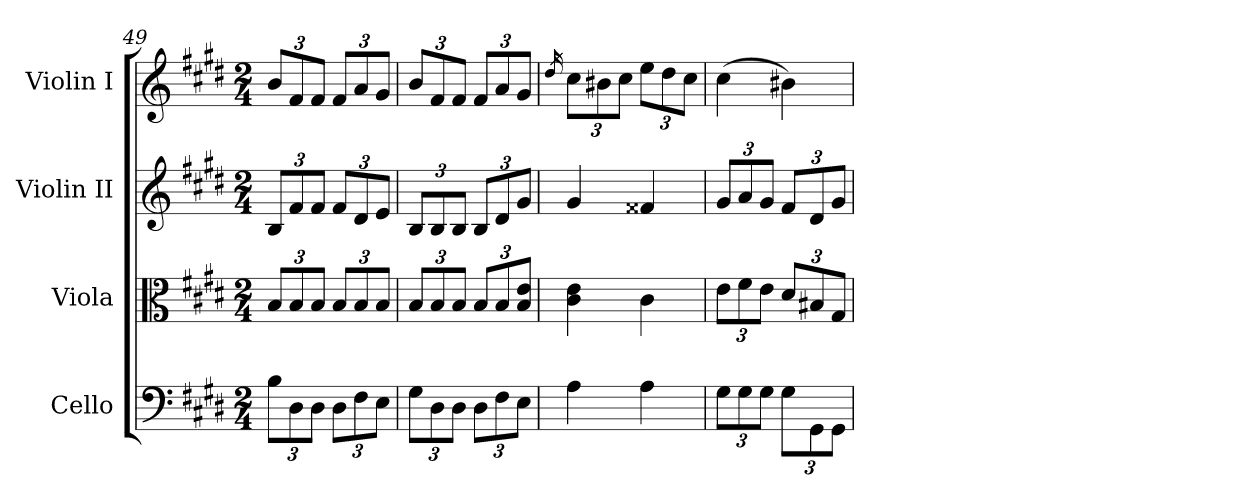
**kern	**kern	**kern	**kern
*part4	*part3	*part2	*part1
*staff4	*staff3	*staff2	*staff1
*I"Cello	*I"Viola	*I"Violin II	*I"Violin I
*	*I'Vla	*I'Vln	*I'Vln
*clefF4	*clefC3	*clefG2	*clefG2
*k[f#c#g#d#]	*k[f#c#g#d#]	*k[f#c#g#d#]	*k[f#c#g#d#]
*M2/4	*M2/4	*M2/4	*M2/4
*Xbrackettup	*Xbrackettup	*Xbrackettup	*Xbrackettup
=49	=49	=49	=49
12B\L	12B/L	12B/L	12b/L
12D#\	12B/	12f#/	12f#/
12D#\J	12B/J	12f#/J	12f#/J
12D#\L	12B/L	12f#/L	12f#/L
12F#\	12B/	12d#/	12a/
12E\J	12B/J	12e/J	12g#/J
=50	=50	=50	=50
12G#\L	12B/L	12B/L	12b/L
12D#\	12B/	12B/	12f#/
12D#\J	12B/J	12B/J	12f#/J
12D#\L	12B/L	12B/L	12f#/L
12F#\	12B/	12d#/	12a/
12E\J	12B/ 12e/J	12g#/J	12g#/J
=51	=51	=51	=51
.	.	.	16qdd#/
4A\	4c#\ 4e\	4g#/	12cc#\L
.	.	.	12b#X\
.	.	.	12cc#\J
4A\	4c#\	4f##X/	12ee\L
.	.	.	12dd#\
.	.	.	12cc#\J
=52	=52	=52	=52
12G#\L	12e\L	12g#/L	(>4cc#\
12G#\	12f#\	12a/	.
12G#\J	12e\J	12g#/J	.
12G#\L	12d#/L	12f#/L	4b#X\)
12GG#\	12B#X/	12d#/	.
12GG#\J	12G#/J	12g#/J	.
=	=	=	=
*-	*-	*-	*-
